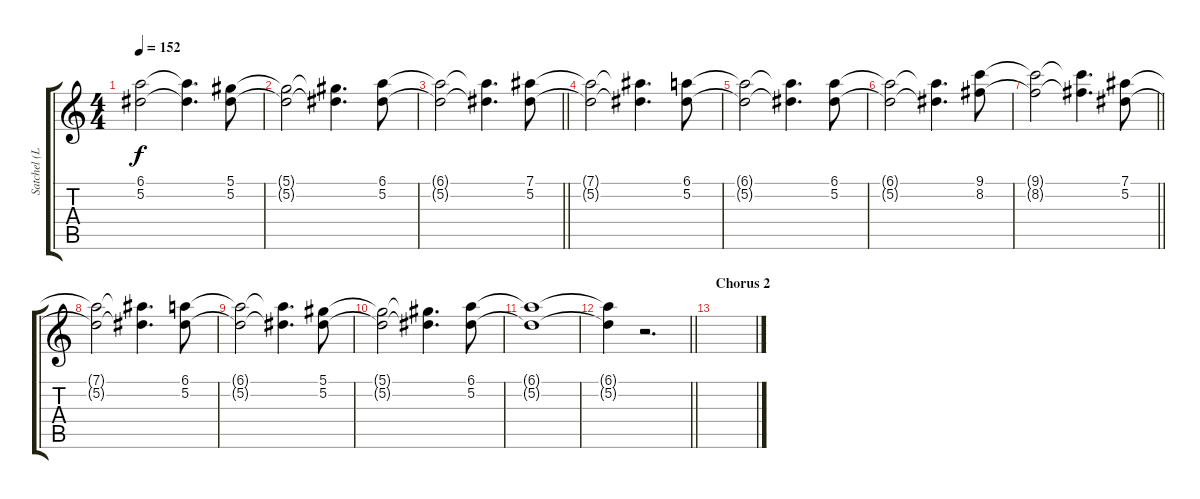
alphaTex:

\track ("Satchel (Lead 1)" "Satchel (L") {instrument distortionguitar}
\staff {score tabs}
\tuning (Eb4 Bb3 Gb3 Db3 Ab2 Eb2) {hide}
\ts (4 4)
\tempo 152
\clef g2
\ks c
(6.1{t} 5.2{t}).2{dy f} (6.1{t} 5.2{t}).4{d} (5.1 5.2).8 |
(5.1{t} 5.2{t}).2 (5.1{t} 5.2{t}).4{d} (6.1 5.2).8 |
\barLineRight lightlight
(6.1{t} 5.2{t}).2 (6.1{t} 5.2{t}).4{d} (7.1 5.2).8 |
\section ("" "")
(7.1{t} 5.2{t}).2 (7.1{t} 5.2{t}).4{d} (6.1 5.2).8 |
(6.1{t} 5.2{t}).2 (6.1{t} 5.2{t}).4{d} (6.1 5.2).8 |
(6.1{t} 5.2{t}).2 (6.1{t} 5.2{t}).4{d} (9.1 8.2).8 |
\barLineRight lightlight
(9.1{t} 8.2{t}).2 (9.1{t} 8.2{t}).4{d} (7.1 5.2).8 |
(7.1{t} 5.2{t}).2 (7.1{t} 5.2{t}).4{d} (6.1 5.2).8 |
(6.1{t} 5.2{t}).2 (6.1{t} 5.2{t}).4{d} (5.1 5.2).8 |
(5.1{t} 5.2{t}).2 (5.1{t} 5.2{t}).4{d} (6.1 5.2).8 |
(6.1{t} 5.2{t}).1 |
\barLineRight lightlight
(6.1{t} 5.2{t}).4 r.2{d instrument distortionguitar} |
\section ("" "Chorus 2")
